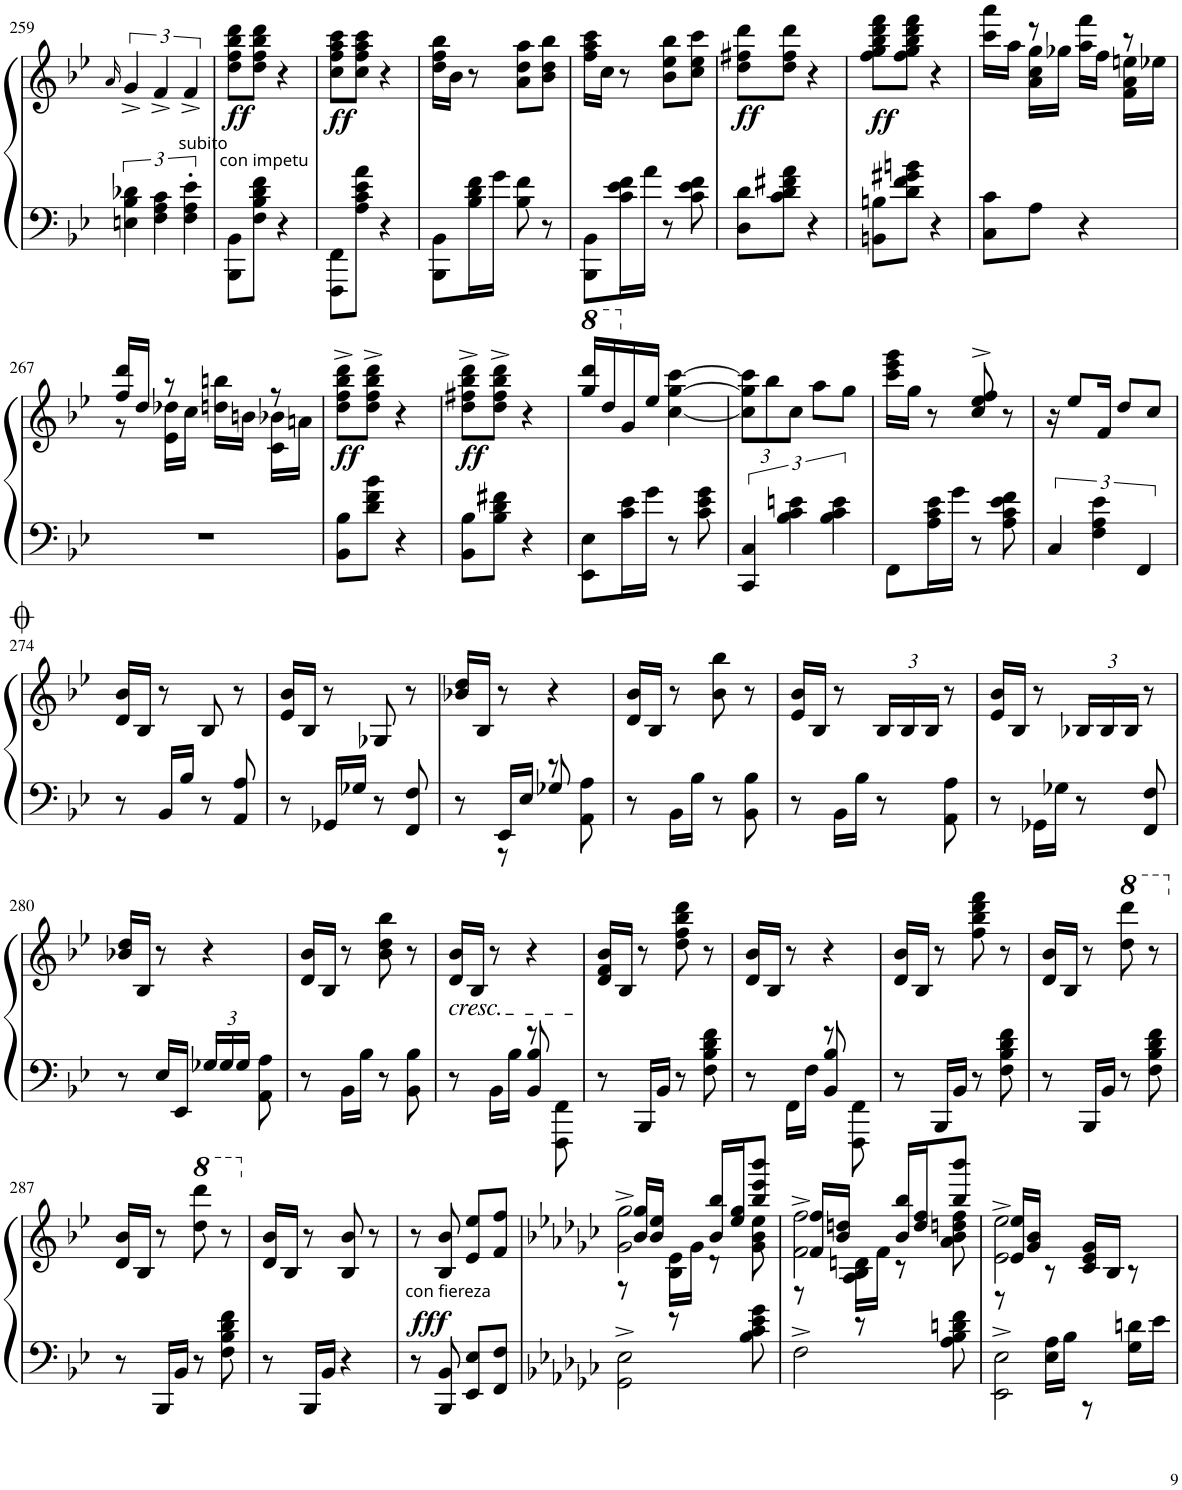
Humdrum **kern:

**kern	**kern	**dynam
*part1	*part1	*part1
*staff2	*staff1	*staff1/2
*I"Piano	*	*
*I'Pno.	*	*
!!LO:PB:g=z
*clefF4	*clefG2	*
*k[b-e-]	*k[b-e-]	*
*M2/4	*M2/4	*
=259	=259	=259
.	16qa/	.
6En\ 6B-\ 6d-X\	6g^</	.
6F\ 6A\ 6c\	6f^</	.
!	!LO:TX:b:t=subito	!
6F\' 6A\' 6e-\'	6f^</	.
=260	=260	=260
!LO:TX:a:t=con impetu	!	!
!	!	!LO:DY:b
8BBB-\ 8BB-\L	8dd\ 8ff\ 8bb-\ 8ddd\L	ff
8F\ 8B-\ 8d\ 8f\J	8dd\ 8ff\ 8bb-\ 8ddd\J	.
4r	4r	.
=261	=261	=261
!	!	!LO:DY:b
8FFF\ 8FF\L	8cc\ 8ff\ 8aa\ 8ccc\L	ff
8A\ 8c\ 8e-\ 8a\J	8cc\ 8ff\ 8aa\ 8ccc\J	.
4r	4r	.
=262	=262	=262
8BBB-\ 8BB-\L	16dd\ 16ff\ 16bb-\LL	.
.	16b-\JJ	.
16B-\ 16d\ 16f\L	8r	.
16g\JJ	.	.
8B-\ 8f\	8a\ 8dd\ 8aa\L	.
8r	8b-\ 8dd\ 8bb-\J	.
=263	=263	=263
8BBB-\ 8BB-\L	16ff\ 16aa\ 16ccc\LL	.
.	16cc\JJ	.
16c\ 16e-\ 16f\L	8r	.
16a\JJ	.	.
8r	8b-\ 8ee-\ 8bb-\L	.
8c\ 8e-\ 8f\	8cc\ 8ee-\ 8ccc\J	.
=264	=264	=264
!	!	!LO:DY:b
8D\ 8d\L	8dd\ 8ff#X\ 8ddd\L	ff
8c\ 8d\ 8f#X\ 8a\J	8dd\ 8ff#\ 8ddd\J	.
4r	4r	.
=265	=265	=265
!	!	!LO:DY:b
8BBn\ 8Bn\L	8ff\ 8gg\ 8bb-\ 8ddd\ 8fff\L	ff
8d\ 8f\ 8g#X\ 8bn\J	8ff\ 8gg\ 8bb-\ 8ddd\ 8fff\J	.
4r	4r	.
=266	=266	=266
*	*^	*
8C\ 8c\L	16ccc\ 16aaa\LL	8ryy	.
.	16aa\JJ	.	.
8A\J	8r	16a\ 16cc\ 16gg\LL	.
.	.	16gg-X\JJ	.
4r	16aa\ 16fff\LL	8ryy	.
.	16ff\JJ	.	.
.	8r	16f\ 16a\ 16een\LL	.
.	.	16ee-X\JJ	.
!!LO:LB:g=z	!!
=267	=267	=267	=267
2r	16ff/ 16ddd/LL	8r	.
.	16dd/JJ	.	.
.	8r	16e-\ 16dd-X\LL	.
.	.	16cc\JJ	.
.	16ddn\ 16bbn\LL	8ryy	.
.	16bn\JJ	.	.
.	8r	16c\ 16b-X\LL	.
.	.	16an\JJ	.
=268	=268	=268	=268
!	!	!	!LO:DY:b
*	*v	*v	*
8BB-\ 8B-\L	8dd\^ 8ff\^ 8bb-\^ 8ddd\^L	ff
8d\ 8f\ 8b-\J	8dd\^ 8ff\^ 8bb-\^ 8ddd\^J	.
4r	4r	.
=269	=269	=269
!	!	!LO:DY:b
8BB-\ 8B-\L	8dd\^ 8ff#X\^ 8bb-\^ 8ddd\^L	ff
8B-\ 8d\ 8f#X\J	8dd\^ 8ff#\^ 8bb-\^ 8ddd\^J	.
4r	4r	.
=270	=270	=270
*	*8va	*
8EE-\ 8E-\L	16ggg/ 16dddd/LL	.
.	16ddd/	.
*	*X8va	*
16c\ 16e-\L	16g/	.
16g\JJ	16ee-/JJ	.
8r	[4cc\ [4gg\ [4ccc\	.
8c\ 8e-\ 8g\	.	.
=271	=271	=271
*	*Xbrackettup	*
6CC/ 6C/	12cc\] 12gg\] 12ccc\]L	.
.	12bb-\	.
6B-\ 6c\ 6en\	12cc\J	.
.	8aa\L	.
6B-\ 6c\ 6e\	.	.
.	8gg\J	.
=272	=272	=272
8FF\L	16ccc\ 16eee-\ 16ggg\LL	.
.	16gg\JJ	.
16A\ 16c\ 16e-\L	8r	.
16g\JJ	.	.
8r	8cc/^> 8ee-/^> 8ff/^>	.
8A\ 8c\ 8e-\ 8f\	8r	.
=273	=273	=273
6C/	16r	.
.	8ee-/L	.
6F\ 6A\ 6e-\	.	.
.	16f/Jk	.
.	8dd/L	.
6FF/	.	.
.	8cc/J	.
!!LO:LB:g=z
=274	=274	=274
8r	16d/ 16b-/LL	.
.	16B-/JJ	.
16BB-/LL	8r	.
16B-/JJ	.	.
8r	8B-/	.
8AA/ 8A/	8r	.
=275	=275	=275
8r	16e-/ 16b-/LL	.
.	16B-/JJ	.
16GG-X/LL	8r	.
16G-X/JJ	.	.
8r	8G-X/	.
8FF/ 8F/	8r	.
=276	=276	=276
*^	*	*
8r	8ryy	16b-X/ 16dd/LL	.
.	.	16B-/JJ	.
16EE-/LL	8r	8r	.
16E-/JJ	.	.	.
8r	8G-X/	4r	.
8AA\ 8A\	8ryy	.	.
*v	*v	*	*
=277	=277	=277
8r	16d/ 16b-/LL	.
.	16B-/JJ	.
16BB-\LL	8r	.
16B-\JJ	.	.
8r	8b-\ 8bb-\	.
8BB-\ 8B-\	8r	.
=278	=278	=278
8r	16e-/ 16b-/LL	.
.	16B-/JJ	.
16BB-\LL	8r	.
16B-\JJ	.	.
8r	24B-/LL	.
.	24B-/	.
.	24B-/JJ	.
8AA\ 8A\	8r	.
=279	=279	=279
8r	16e-/ 16b-/LL	.
.	16B-/JJ	.
16GG-X\LL	8r	.
16G-X\JJ	.	.
8r	24B-X/LL	.
.	24B-/	.
.	24B-/JJ	.
8FF/ 8F/	8r	.
!!LO:LB:g=z
=280	=280	=280
*^	*	*
8r	4.ryy	16b-X/ 16dd/LL	.
.	.	16B-/JJ	.
16E-/LL	.	8r	.
16EE-/JJ	.	.	.
*Xbrackettup	*	*	*
24G-X/LL	.	4r	.
24G-/	.	.	.
24G-/JJ	.	.	.
8ryy	8AA\ 8A\	.	.
*v	*v	*	*
=281	=281	=281
8r	16d/ 16b-/LL	.
.	16B-/JJ	.
16BB-\LL	8r	.
16B-\JJ	.	.
8r	8b-\ 8dd\ 8bb-\	.
8BB-\ 8B-\	8r	.
=282	=282	=282
*^	*	*
!	!	!LO:TX:b:i:t=cresc.	!
8r	4ryy	16d/ 16b-/LL	.
.	.	16B-/JJ	.
16BB-\LL	.	8r	.
16B-\JJ	.	.	.
8r	8BB-/ 8B-/	4r	.
8FFF\ 8FF\	8ryy	.	.
*v	*v	*	*
=283	=283	=283
8r	16d/ 16f/ 16b-/LL	.
.	16B-/JJ	.
16BBB-/LL	8r	.
16BB-/JJ	.	.
8r	8dd\ 8ff\ 8bb-\ 8ddd\	.
8F\ 8B-\ 8d\ 8f\	8r	.
=284	=284	=284
*^	*	*
8r	4ryy	16d/ 16b-/LL	.
.	.	16B-/JJ	.
16FF\LL	.	8r	.
16F\JJ	.	.	.
8r	8BB-/ 8B-/	4r	.
8FFF\ 8FF\	8ryy	.	.
*v	*v	*	*
=285	=285	=285
8r	16d/ 16b-/LL	.
.	16B-/JJ	.
16BBB-/LL	8r	.
16BB-/JJ	.	.
8r	8ff\ 8bb-\ 8ddd\ 8fff\	.
8F\ 8B-\ 8d\ 8f\	8r	.
=286	=286	=286
8r	16d/ 16b-/LL	.
.	16B-/JJ	.
16BBB-/LL	8r	.
16BB-/JJ	.	.
*	*8va	*
8r	8ddd\ 8dddd\	.
8F\ 8B-\ 8d\ 8f\	8r	.
!!LO:LB:g=z
=287	=287	=287
*	*X8va	*
8r	16d/ 16b-/LL	.
.	16B-/JJ	.
16BBB-/LL	8r	.
16BB-/JJ	.	.
*	*8va	*
8r	8ddd\ 8dddd\	.
8F\ 8B-\ 8d\ 8f\	8r	.
=288	=288	=288
*	*X8va	*
8r	16d/ 16b-/LL	.
.	16B-/JJ	.
16BBB-/LL	8r	.
16BB-/JJ	.	.
4r	8B-/ 8b-/	.
.	8r	.
=289	=289	=289
!	!LO:TX:b:t=con fiereza	!
8r	8r	.
!	!	!LO:DY:a=2
8BBB-/ 8BB-/	8B-/ 8b-/	fff
8EE-/ 8E-/L	8e-/ 8ee-/L	.
8FF/ 8F/J	8f/ 8ff/J	.
=290	=290	=290
*k[b-e-a-d-g-c-]	*k[b-e-a-d-g-c-]	*
*^	*^	*
*	*	*	*^	*
2GG-\^> 2E-\^>	4.ryy	2g-\^> 2gg-\^>	8r	16b-/ 16gg-/LL	.
.	.	.	.	16b-/ 16ee-/JJ	.
.	.	.	16B-\ 16e-\LL	8r	.
.	.	.	16g-\JJ	.	.
.	.	.	8r	16b-/ 16bb-/LL	.
.	.	.	.	16ee-/ 16gg-/J	.
.	8B-\ 8c-\ 8e-\ 8g-\	.	8g-\ 8b-\ 8ee-\	8bb-/ 8eee-/ 8bbb-/J	.
=291	=291	=291	=291	=291	=291
2F^>\	4.ryy	2f\^> 2ff\^>	8r	16f/ 16ff/LL	.
.	.	.	.	16b-/ 16ddn/JJ	.
.	.	.	16A-\ 16B-\ 16dn\LL	8r	.
.	.	.	16f\JJ	.	.
.	.	.	8r	16b-/ 16bb-/LL	.
.	.	.	.	16dd/ 16ff/J	.
.	8A-\ 8B-\ 8dn\ 8f\	.	8a-\ 8b-\ 8ddn\ 8ff\	8bb-/ 8bbb-/J	.
=292	=292	=292	=292	=292	=292
2EE-\^> 2E-\^>	8ryy	2e-\^> 2ee-\^>	8r	16e-/ 16ee-/LL	.
.	.	.	.	16g-/ 16b-/JJ	.
.	16E-\ 16A-\LL	.	8r	4.ryy	.
.	16B-\JJ	.	.	.	.
.	8r	.	16c-/ 16e-/ 16g-/LL	.	.
.	.	.	16B-/JJ	.	.
.	16G-\ 16dn\LL	.	8r	.	.
.	16e-\JJ	.	.	.	.
*v	*v	*	*	*	*
*	*v	*v	*v	*
=	=	=
*-	*-	*-
